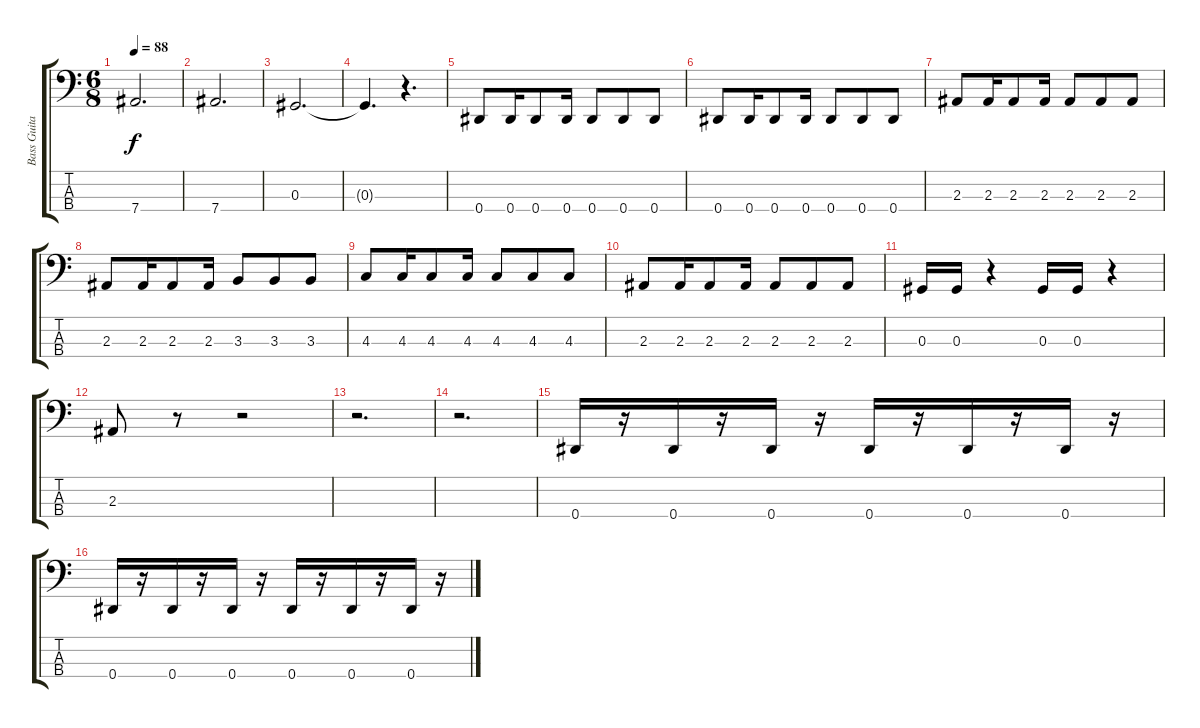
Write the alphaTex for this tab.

\track ("Bass Guitar" "Bass Guita") {instrument electricbassfinger}
\staff {score tabs}
\tuning (Gb2 Db2 Ab1 Eb1) {hide}
\ts (6 8)
\tempo 88
\clef f4
\ks c
7.4.2{d dy f} |
7.4.2{d} |
0.3.2{d} |
0.3{t}.4{d} r.4{d} |
0.4.8 0.4.16 0.4.8 0.4.16 0.4.8 0.4.8 0.4.8 |
0.4.8 0.4.16 0.4.8 0.4.16 0.4.8 0.4.8 0.4.8 |
2.3.8 2.3.16 2.3.8 2.3.16 2.3.8 2.3.8 2.3.8 |
2.3.8 2.3.16 2.3.8 2.3.16 3.3.8 3.3.8 3.3.8 |
4.3.8 4.3.16 4.3.8 4.3.16 4.3.8 4.3.8 4.3.8 |
2.3.8 2.3.16 2.3.8 2.3.16 2.3.8 2.3.8 2.3.8 |
0.3.16 0.3.16 r.4 0.3.16 0.3.16 r.4 |
2.3.8 r.8 r.2 |
r.2{d} |
r.2{d} |
0.4.16 r.16 0.4.16 r.16 0.4.16 r.16 0.4.16 r.16 0.4.16 r.16 0.4.16 r.16 |
0.4.16 r.16 0.4.16 r.16 0.4.16 r.16 0.4.16 r.16 0.4.16 r.16 0.4.16 r.16
